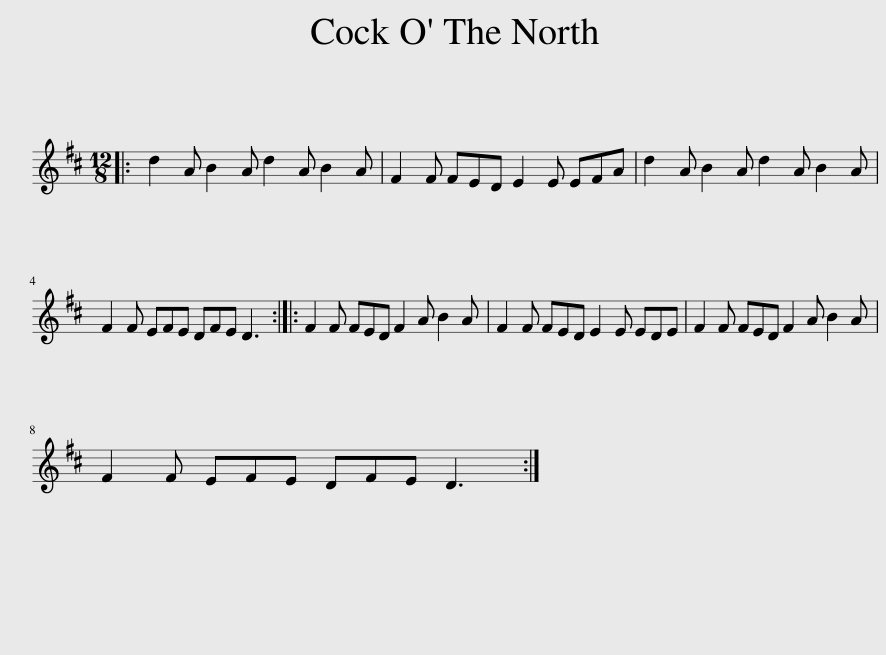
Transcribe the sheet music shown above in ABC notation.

X:1
L:1/8
M:12/8
I:linebreak $
K:D
V:1 treble
V:1
|: d2 A B2 A d2 A B2 A | F2 F FED E2 E EFA | d2 A B2 A d2 A B2 A |$ F2 F EFE DFE D3 :: F2 F FED F2 A B2 A | %5
 F2 F FED E2 E EDE | F2 F FED F2 A B2 A |$ F2 F EFE DFE D3 :| %8
